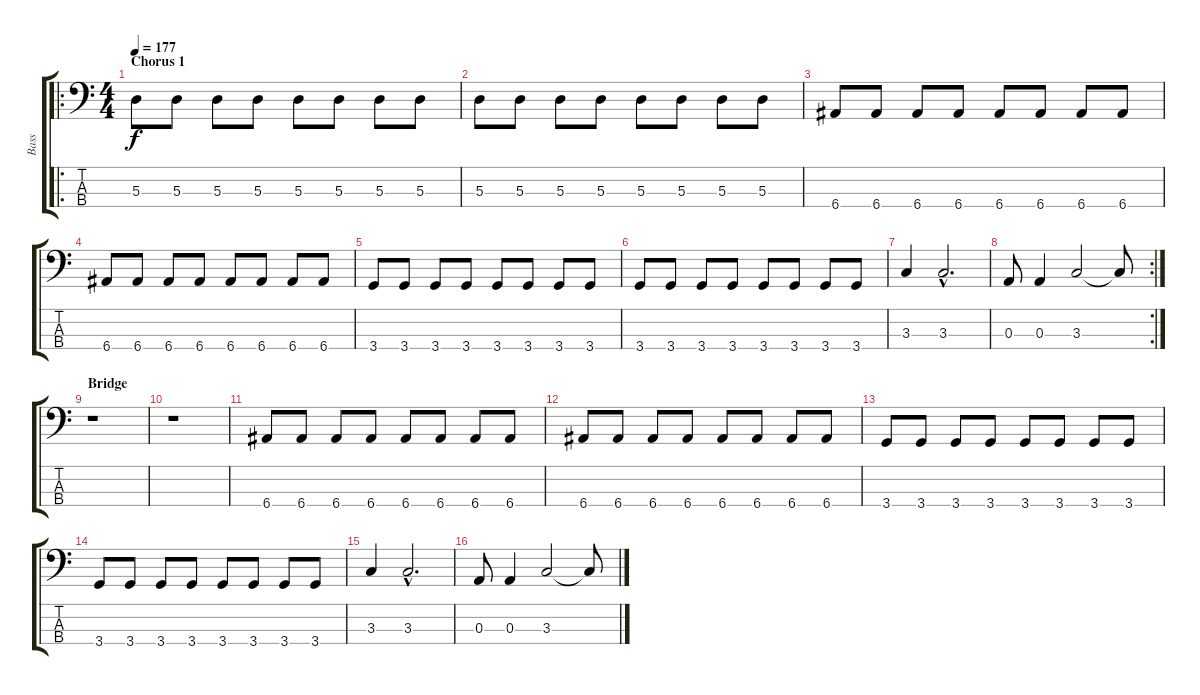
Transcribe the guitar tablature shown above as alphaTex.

\track ("Bass" "Bass") {instrument electricbassfinger}
\staff {score tabs}
\tuning (G2 D2 A1 E1) {hide}
\ro
\ts (4 4)
\section ("" "Chorus 1")
\tempo 177
\clef f4
\ks c
5.3.8{dy f} 5.3.8 5.3.8 5.3.8 5.3.8 5.3.8 5.3.8 5.3.8 |
5.3.8 5.3.8 5.3.8 5.3.8 5.3.8 5.3.8 5.3.8 5.3.8 |
6.4.8 6.4.8 6.4.8 6.4.8 6.4.8 6.4.8 6.4.8 6.4.8 |
6.4.8 6.4.8 6.4.8 6.4.8 6.4.8 6.4.8 6.4.8 6.4.8 |
3.4.8 3.4.8 3.4.8 3.4.8 3.4.8 3.4.8 3.4.8 3.4.8 |
3.4.8 3.4.8 3.4.8 3.4.8 3.4.8 3.4.8 3.4.8 3.4.8 |
3.3.4 3.3{hac}.2{d} |
\rc 2
0.3.8 0.3.4 3.3.2 3.3{t}.8 |
\section ("" "Bridge ")
r.1 |
r.1 |
6.4.8 6.4.8 6.4.8 6.4.8 6.4.8 6.4.8 6.4.8 6.4.8 |
6.4.8 6.4.8 6.4.8 6.4.8 6.4.8 6.4.8 6.4.8 6.4.8 |
3.4.8 3.4.8 3.4.8 3.4.8 3.4.8 3.4.8 3.4.8 3.4.8 |
3.4.8 3.4.8 3.4.8 3.4.8 3.4.8 3.4.8 3.4.8 3.4.8 |
3.3.4 3.3{hac}.2{d} |
0.3.8 0.3.4 3.3.2 3.3{t}.8
